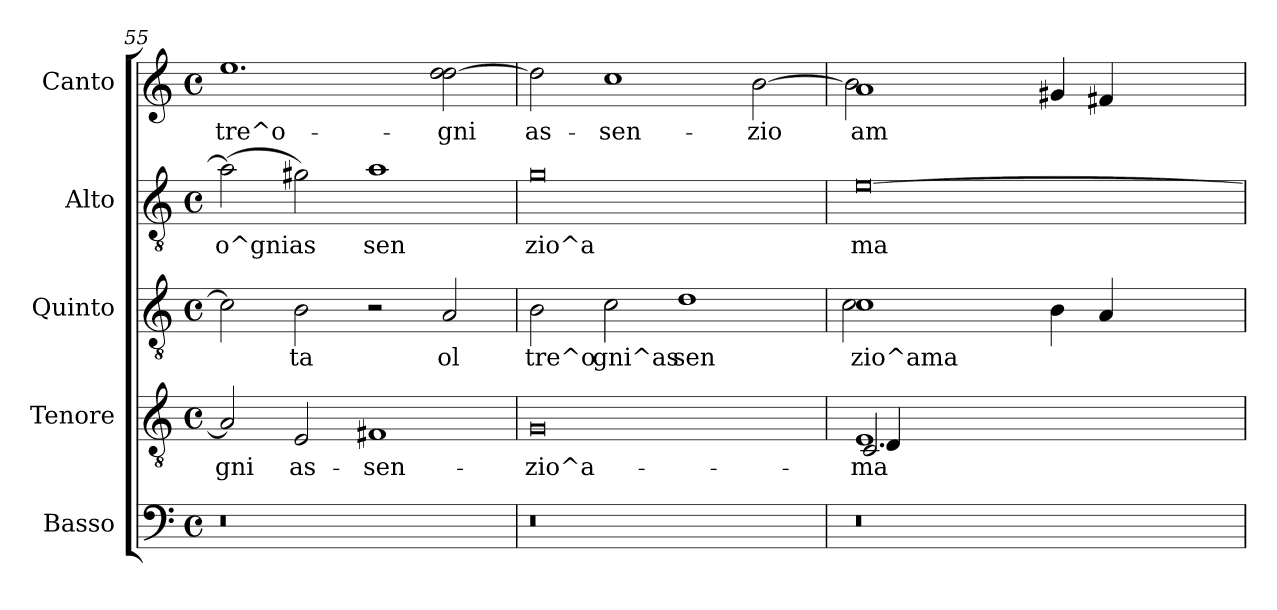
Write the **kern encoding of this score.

**kern	**kern	**text	**kern	**text	**kern	**text	**kern	**text
*part5	*part4	*part4	*part3	*part3	*part2	*part2	*part1	*part1
*staff5	*staff4	*staff4	*staff3	*staff3	*staff2	*staff2	*staff1	*staff1
*I"Basso	*I"Tenore	*	*I"Quinto	*	*I"Alto	*	*I"Canto	*
*clefF4	*clefGv2	*	*clefGv2	*	*clefGv2	*	*clefG2	*
*k[]	*k[]	*	*k[]	*	*k[]	*	*k[]	*
*C:	*C:	*	*C:	*	*C:	*	*C:	*
*M4/4	*M4/4	*	*M4/4	*	*M4/4	*	*M4/4	*
*met(c)	*met(c)	*	*met(c)	*	*met(c)	*	*met(c)	*
=55	=55	=55	=55	=55	=55	=55	=55	=55
!	!	!LO:LY:b:cj	!	!LO:LY:b:cj	!	!LO:LY:b:cj	!	!LO:LY:b:cj
0r	2A/]	-gni	2c\]	.	(>2a\]	o^gni	1.ee	-tre^o-
!	!	!LO:LY:b:cj	!	!LO:LY:b:cj	!	!LO:LY:b:cj	!	!
.	2E/	as-	2B\	ta	2g#X\)	as	.	.
!	!	!LO:LY:b:cj	!	!	!	!LO:LY:b:cj	!	!
.	1F#X	-sen-	2r	.	1a	sen	.	.
!	!	!	!	!LO:LY:b:cj	!	!	!	!LO:LY:b:cj
.	.	.	2A/	ol	.	.	2dd\ [>2dd\	-gni
=56	=56	=56	=56	=56	=56	=56	=56	=56
!	!	!LO:LY:b:cj	!	!LO:LY:b:cj	!	!LO:LY:b:cj	!	!LO:LY:b:cj
0r	0G	-zio^a-	2B\	tre^o	0g	zio^a	2dd\]	as-
!	!	!	!	!LO:LY:b:cj	!	!	!	!LO:LY:b:cj
.	.	.	2c\	gni^as	.	.	1cc	-sen-
!	!	!	!	!LO:LY:b:cj	!	!	!	!
.	.	.	1d	sen	.	.	.	.
!	!	!	!	!	!	!	!	!LO:LY:b:cj
.	.	.	.	.	.	.	[>2b\	-zio
=57	=57	=57	=57	=57	=57	=57	=57	=57
*	*^	*	*	*	*	*	*	*
*	*	*^	*	*	*	*	*	*	*
!	!	!	!	!LO:LY:b:cj	!	!LO:LY:b:cj	!	!LO:LY:b:cj	!	!LO:LY:b:cj
*	*	*	*	*	*^	*	*	*	*^	*
0r	1E	2.C/	4D/	-ma-	1c	2c\	zio^ama	[>0e	ma	1a	2b\]	am-
.	.	.	1ryy	.	.	.	.	.	.	.	.	.
.	.	.	.	.	.	2ryy	.	.	.	.	2ryy	.
.	.	1ryy	.	.	.	.	.	.	.	.	.	.
!	!	!	!	!	!	!	!LO:LY:b:cj	!	!	!	!	!LO:LY:b:cj
.	1ryy	.	.	.	4B\	1ryy	.	.	.	4g#X/	1ryy	--
!	!	!	!	!	!	!	!LO:LY:b:cj	!	!	!	!	!LO:LY:b:cj
.	.	.	2.ryy	.	4A/	.	.	.	.	4f#X/	.	--
.	.	.	.	.	2ryy	.	.	.	.	2ryy	.	.
.	.	4ryy	.	.	.	.	.	.	.	.	.	.
*	*v	*v	*v	*	*	*	*	*	*	*v	*v	*
*	*	*	*v	*v	*	*	*	*	*
=	=	=	=	=	=	=	=	=
*-	*-	*-	*-	*-	*-	*-	*-	*-
